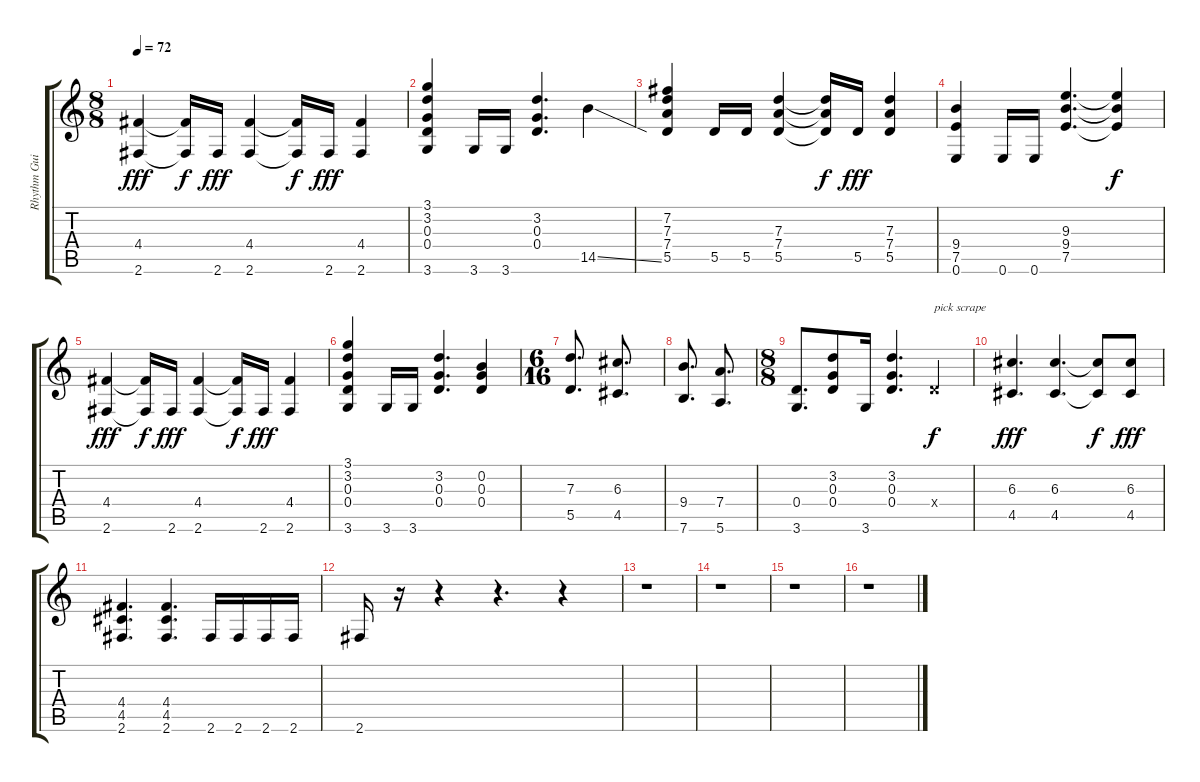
\track ("Rhythm Guitar" "Rhythm Gui") {instrument distortionguitar}
\staff {score tabs}
\tuning (E4 B3 G3 D3 A2 E2) {hide}
\ts (8 8)
\tempo 72
\clef g2
\ks c
(4.4 2.6).4{dy fff} (4.4{t} 2.6{t}).16{dy f} 2.6.16{dy fff} (4.4 2.6).4 (4.4{t} 2.6{t}).16{dy f} 2.6.16{dy fff} (4.4 2.6).4 |
(3.1 3.2 0.3 0.4 3.6).4 3.6.16 3.6.16 (3.2 0.3 0.4).4{d} 14.5{ss}.4 |
(7.2 7.3 7.4 5.5).4 5.5.16 5.5.16 (7.3 7.4 5.5).4 (7.3{t} 7.4{t} 5.5{t}).16{dy f} 5.5.16{dy fff} (7.3 7.4 5.5).4 |
(9.4 7.5 0.6).4 0.6.16 0.6.16 (9.3 9.4 7.5).4{d} (9.3{t} 9.4{t} 7.5{t}).4{dy f} |
(4.4 2.6).4{dy fff} (4.4{t} 2.6{t}).16{dy f} 2.6.16{dy fff} (4.4 2.6).4 (4.4{t} 2.6{t}).16{dy f} 2.6.16{dy fff} (4.4 2.6).4 |
(3.1 3.2 0.3 0.4 3.6).4 3.6.16 3.6.16 (3.2 0.3 0.4).4{d} (0.2 0.3 0.4).4 |
\ts (6 16)
(7.3 5.5).8{d} (6.3 4.5).8{d} |
(9.4 7.6).8{d} (7.4 5.6).8{d} |
\ts (8 8)
(0.4 3.6).8{d} (3.2 0.3 0.4).8 3.6.16 (3.2 0.3 0.4).4{d} 0.4{x}.4{txt "pick scrape" dy f} |
(6.3 4.5).4{d dy fff} (6.3 4.5).4{d} (6.3{t} 4.5{t}).8{dy f} (6.3 4.5).8{dy fff} |
(4.4 4.5 2.6).4{d} (4.4 4.5 2.6).4{d} 2.6.16 2.6.16 2.6.16 2.6.16 |
2.6.16 r.16 r.4 r.4{d} r.4 |
r.1 |
r.1 |
r.1 |
r.1
